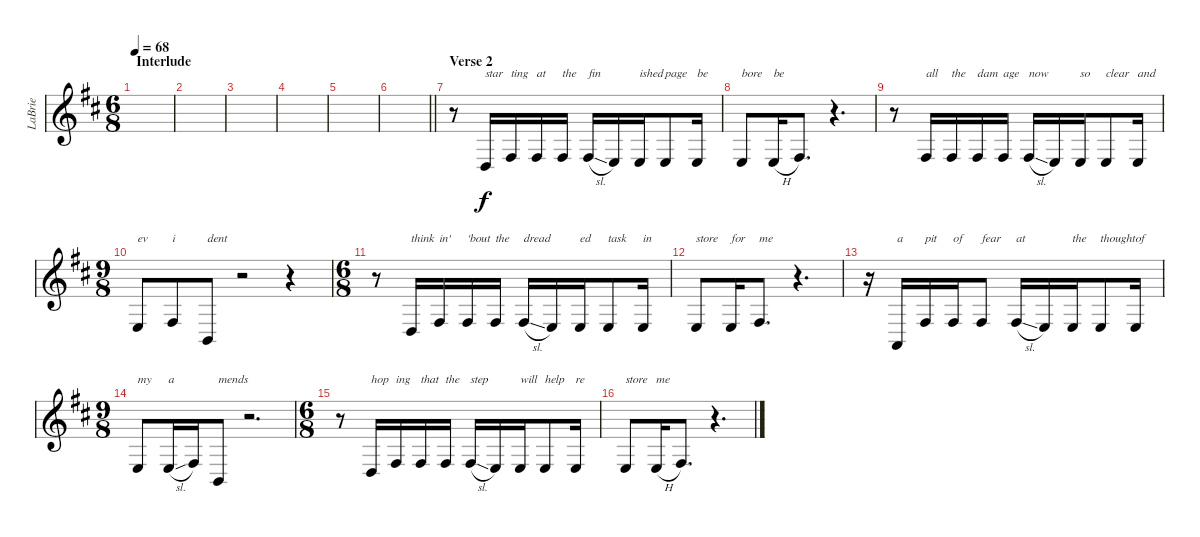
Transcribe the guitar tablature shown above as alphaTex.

\track ("LaBrie" "LaBrie") {instrument clarinet}
\staff {score}
\tuning (E4 B3 G3 D3 A2 E2) {hide}
\ts (6 8)
\section ("" "Interlude")
\tempo 68
\clef g2
\ks d
|
|
|
|
|
\barLineRight lightlight
|
\section ("" "Verse 2")
r.8 0.4.16{txt "star"} 4.4.16{txt "ting"} 4.4.16{txt "at"} 4.4.16{txt "the"} 4.4{sl}.16{txt "fin"} 2.4.16 2.4.16{txt "ished"} 2.4.8{txt "page"} 2.4.16{txt "be"} |
2.4.8{txt "bore"} 2.4{h}.16{txt "be"} 4.4.8{d} r.4{d} |
r.8 4.4.16{txt "all"} 4.4.16{txt "the"} 4.4.16{txt "dam"} 4.4.16{txt "age"} 4.4{sl}.16{txt "now"} 2.4.16 2.4.16{txt "so"} 2.4.8{txt "clear"} 2.4.16{txt "and"} |
\ts (9 8)
2.4.8{txt "ev"} 4.4.8{txt "i"} 2.5.8{txt "dent"} r.2 r.4 |
\ts (6 8)
r.8 0.4.16{txt "think"} 4.4.16{txt "in'"} 4.4.16{txt "'bout"} 4.4.16{txt "the"} 4.4{sl}.16{txt "dread"} 2.4.16 2.4.16{txt "ed"} 2.4.8{txt "task"} 2.4.16{txt "in"} |
2.4.8{txt "store"} 2.4.16{txt "for"} 4.4.8{d txt "me"} r.4{d} |
r.16 0.5.16{txt "a"} 4.4.16{txt "pit"} 4.4.16{txt "of"} 4.4.8{txt "fear"} 4.4{sl}.16{txt "at"} 2.4.16 2.4.16{txt "the"} 2.4.8{txt "thought"} 2.4.16{txt "of"} |
\ts (9 8)
2.4.8{txt "my"} 2.4{sl}.16{txt "a"} 4.4.16 2.5.8{txt "mends"} r.2{d} |
\ts (6 8)
r.8 0.4.16{txt "hop"} 4.4.16{txt "ing"} 4.4.16{txt "that"} 4.4.16{txt "the"} 4.4{sl}.16{txt "step"} 2.4.16 2.4.16{txt "will"} 2.4.8{txt "help"} 2.4.16{txt "re"} |
2.4.8{txt "store"} 2.4{h}.16{txt "me"} 4.4.8{d} r.4{d}
